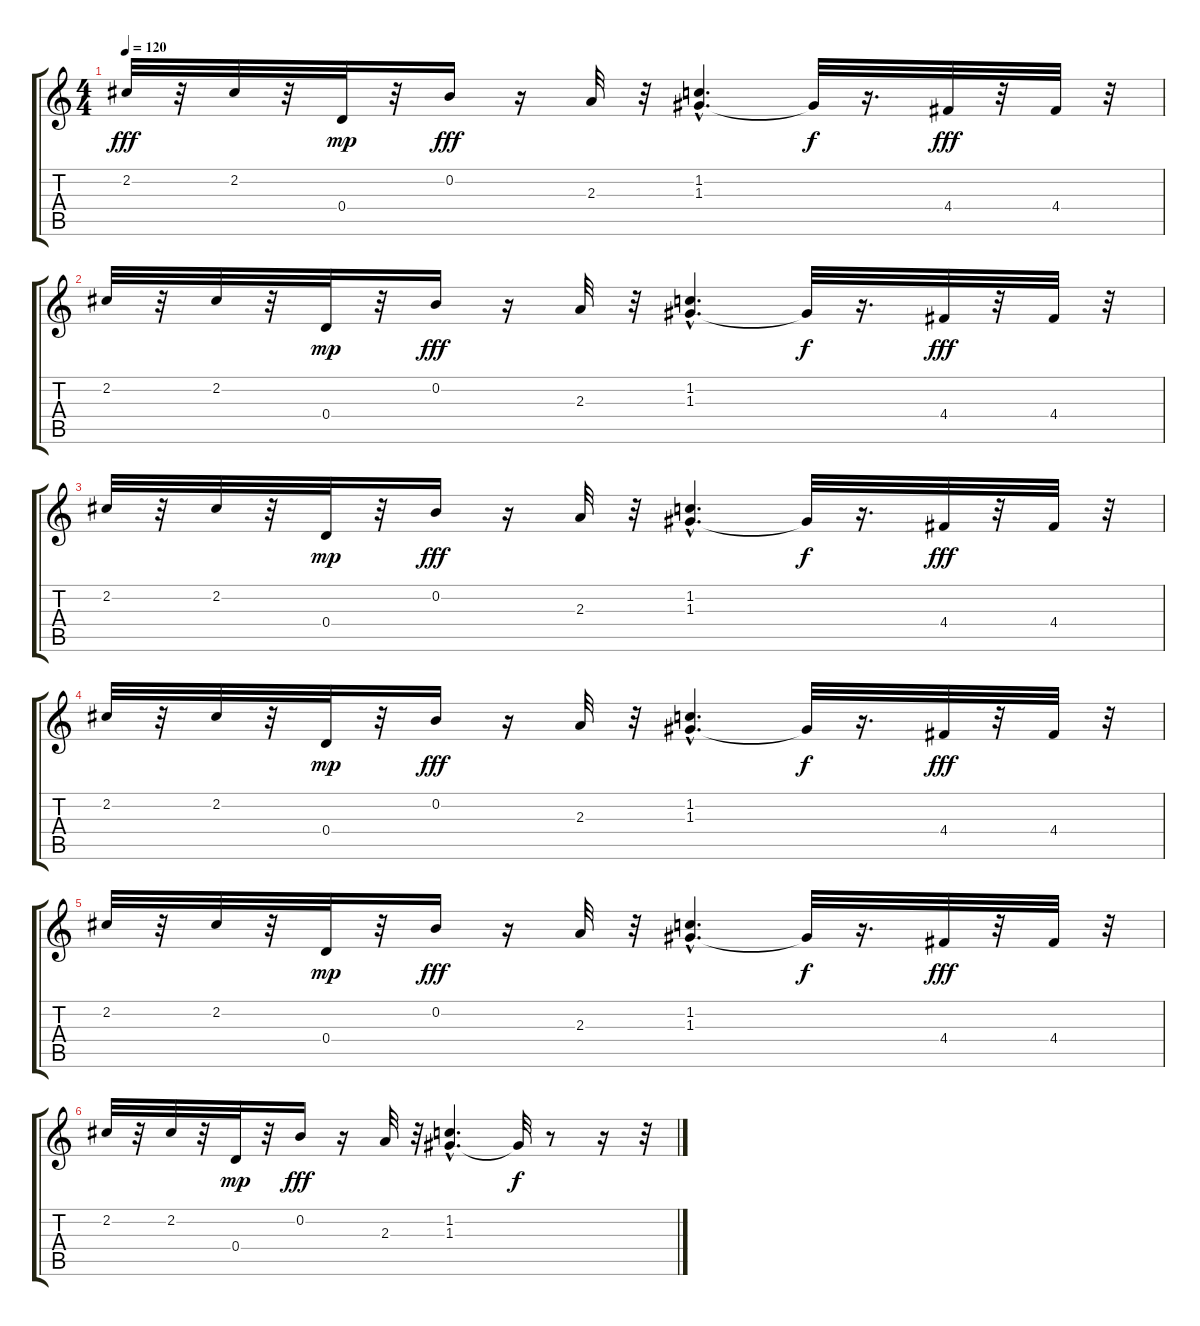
\track "" {instrument electricguitarclean}
\staff {score tabs}
\tuning (E4 B3 G3 D3 A2 E2) {hide}
\ts (4 4)
\tempo 120
\clef g2
\ks c
2.2.32{dy fff} r.32 2.2.32 r.32 0.4.32{dy mp} r.32 0.2.16{dy fff} r.16 2.3.32 r.32 (1.2 1.3{hac}).4{d} 1.3{t}.32{dy f} r.16{d} 4.4.32{dy fff} r.32 4.4.32 r.32 |
2.2.32 r.32 2.2.32 r.32 0.4.32{dy mp} r.32 0.2.16{dy fff} r.16 2.3.32 r.32 (1.2 1.3{hac}).4{d} 1.3{t}.32{dy f} r.16{d} 4.4.32{dy fff} r.32 4.4.32 r.32 |
2.2.32 r.32 2.2.32 r.32 0.4.32{dy mp} r.32 0.2.16{dy fff} r.16 2.3.32 r.32 (1.2 1.3{hac}).4{d} 1.3{t}.32{dy f} r.16{d} 4.4.32{dy fff} r.32 4.4.32 r.32 |
2.2.32 r.32 2.2.32 r.32 0.4.32{dy mp} r.32 0.2.16{dy fff} r.16 2.3.32 r.32 (1.2 1.3{hac}).4{d} 1.3{t}.32{dy f} r.16{d} 4.4.32{dy fff} r.32 4.4.32 r.32 |
2.2.32 r.32 2.2.32 r.32 0.4.32{dy mp} r.32 0.2.16{dy fff} r.16 2.3.32 r.32 (1.2 1.3{hac}).4{d} 1.3{t}.32{dy f} r.16{d} 4.4.32{dy fff} r.32 4.4.32 r.32 |
2.2.32 r.32 2.2.32 r.32 0.4.32{dy mp} r.32 0.2.16{dy fff} r.16 2.3.32 r.32 (1.2 1.3{hac}).4{d} 1.3{t}.32{dy f} r.8 r.16 r.32
